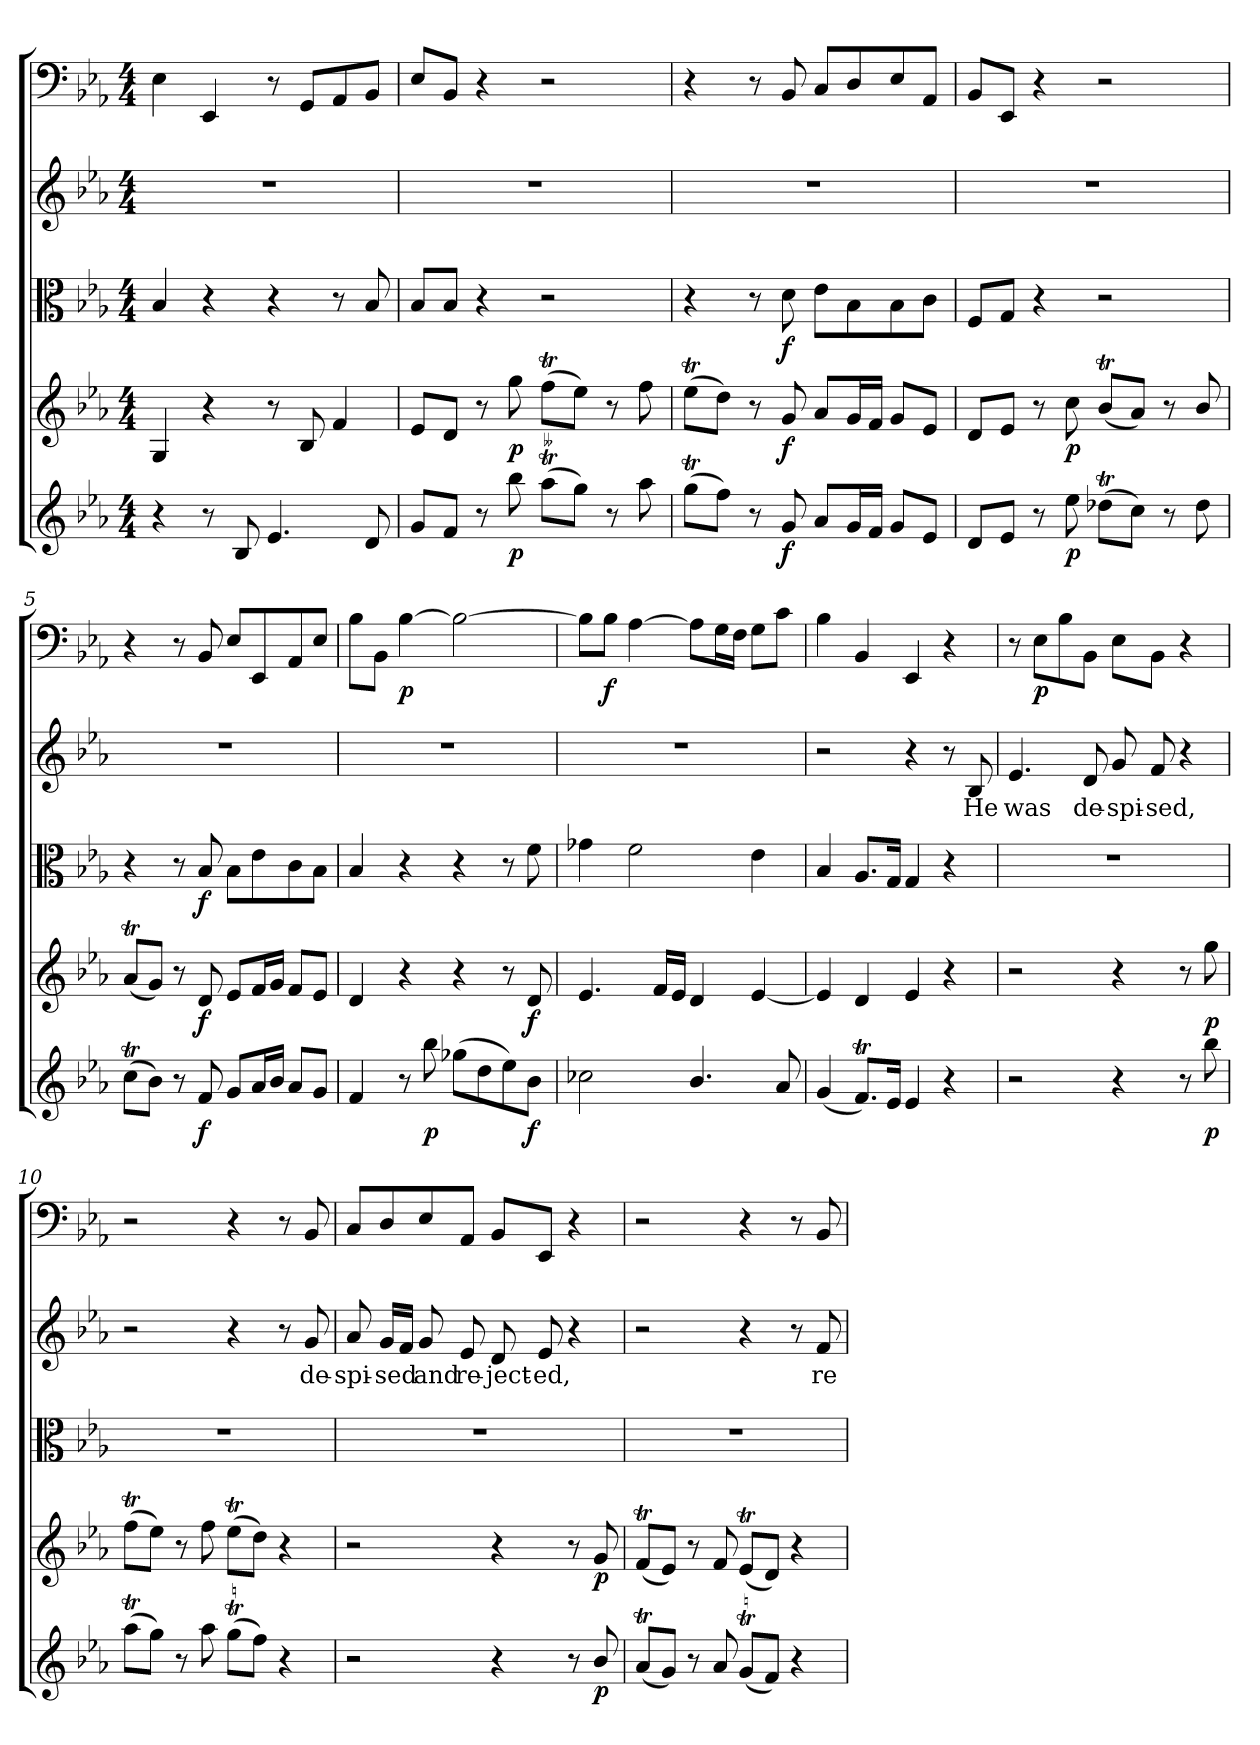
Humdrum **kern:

**kern	**dynam	**kern	**dynam	**kern	**dynam	**kern	**text	**kern	**dynam
*part5	*part5	*part4	*part4	*part3	*part3	*part2	*part2	*part1	*part1
*staff5	*staff5	*staff4	*staff4	*staff3	*staff3	*staff2	*staff2	*staff1	*staff1
*clefG2	*	*clefG2	*	*clefC3	*	*clefG2	*	*clefF4	*
*k[b-e-a-]	*	*k[b-e-a-]	*	*k[b-e-a-]	*	*k[b-e-a-]	*	*k[b-e-a-]	*
*E-:	*	*E-:	*	*E-:	*	*E-:	*	*E-:	*
*M4/4	*	*M4/4	*	*M4/4	*	*M4/4	*	*M4/4	*
=1	=1	=1	=1	=1	=1	=1	=1	=1	=1
4r	.	4G/	.	4B-/	.	1r	.	4E-\	.
8r	.	4r	.	4r	.	.	.	4EE-/	.
8B-/	.	.	.	.	.	.	.	.	.
4.e-/	.	8r	.	4r	.	.	.	8r	.
.	.	8B-/	.	.	.	.	.	8GG/L	.
.	.	4f/	.	8r	.	.	.	8AA-/	.
8d/	.	.	.	8B-/	.	.	.	8BB-/J	.
=2	=2	=2	=2	=2	=2	=2	=2	=2	=2
8g/L	.	8e-/L	.	8B-/L	.	1r	.	8E-/L	.
8f/J	.	8d/J	.	8B-/J	.	.	.	8BB-/J	.
8r	.	8r	.	4r	.	.	.	4r	.
8bb-\	p	8gg\	p	.	.	.	.	.	.
!LO:TR:acc=--	!	!	!	!	!	!	!	!	!
(8aa-t\L	.	(8ffT\L	.	2r	.	.	.	2r	.
8gg\J)	.	8ee-\J)	.	.	.	.	.	.	.
8r	.	8r	.	.	.	.	.	.	.
8aa-\	.	8ff\	.	.	.	.	.	.	.
=3	=3	=3	=3	=3	=3	=3	=3	=3	=3
(8ggt\L	.	(8ee-T\L	.	4r	.	1r	.	4r	.
8ff\J)	.	8dd\J)	.	.	.	.	.	.	.
8r	.	8r	.	8r	.	.	.	8r	.
8g/	f	8g/	f	8d\	f	.	.	8BB-/	.
8a-/L	.	8a-/L	.	8e-\L	.	.	.	8C/L	.
16g/L	.	16g/L	.	8B-\	.	.	.	8D/	.
16f/JJ	.	16f/JJ	.	.	.	.	.	.	.
8g/L	.	8g/L	.	8B-\	.	.	.	8E-/	.
8e-/J	.	8e-/J	.	8c\J	.	.	.	8AA-/J	.
=4	=4	=4	=4	=4	=4	=4	=4	=4	=4
8d/L	.	8d/L	.	8F/L	.	1r	.	8BB-/L	.
8e-/J	.	8e-/J	.	8G/J	.	.	.	8EE-/J	.
8r	.	8r	.	4r	.	.	.	4r	.
8ee-\	p	8cc\	p	.	.	.	.	.	.
(8dd-XT\L	.	(8b-T/L	.	2r	.	.	.	2r	.
8cc\J)	.	8a-/J)	.	.	.	.	.	.	.
8r	.	8r	.	.	.	.	.	.	.
8dd-\	.	8b-/	.	.	.	.	.	.	.
=5	=5	=5	=5	=5	=5	=5	=5	=5	=5
(8ccT\L	.	(8a-T/L	.	4r	.	1r	.	4r	.
8b-\J)	.	8g/J)	.	.	.	.	.	.	.
8r	.	8r	.	8r	.	.	.	8r	.
8f/	f	8d/	f	8B-/	f	.	.	8BB-/	.
8g/L	.	8e-/L	.	8B-\L	.	.	.	8E-/L	.
16a-/L	.	16f/L	.	8e-\	.	.	.	8EE-/	.
16b-/JJ	.	16g/JJ	.	.	.	.	.	.	.
8a-/L	.	8f/L	.	8c\	.	.	.	8AA-/	.
8g/J	.	8e-/J	.	8B-\J	.	.	.	8E-/J	.
=6	=6	=6	=6	=6	=6	=6	=6	=6	=6
4f/	.	4d/	.	4B-/	.	1r	.	8B-\L	.
.	.	.	.	.	.	.	.	8BB-\J	.
8r	.	4r	.	4r	.	.	.	[4B-\	p
8bb-\	p	.	.	.	.	.	.	.	.
(8gg-X\L	.	4r	.	4r	.	.	.	2B-\_	.
8dd\	.	.	.	.	.	.	.	.	.
8ee-\)	.	8r	.	8r	.	.	.	.	.
8b-\J	f	8d/	f	8f\	.	.	.	.	.
=7	=7	=7	=7	=7	=7	=7	=7	=7	=7
2cc-X\	.	4.e-/	.	4g-X\	.	1r	.	8B-\L]	.
.	.	.	.	.	.	.	.	8B-\J	f
.	.	.	.	2f\	.	.	.	[4A-\	.
.	.	16f/LL	.	.	.	.	.	.	.
.	.	16e-/JJ	.	.	.	.	.	.	.
4.b-/	.	4d/	.	.	.	.	.	8A-\L]	.
.	.	.	.	.	.	.	.	16G\L	.
.	.	.	.	.	.	.	.	16F\JJ	.
.	.	[4e-/	.	4e-\	.	.	.	8G\L	.
8a-/	.	.	.	.	.	.	.	8c\J	.
=8	=8	=8	=8	=8	=8	=8	=8	=8	=8
(4g/	.	4e-/]	.	4B-/	.	2r	.	4B-\	.
8.fT/L)	.	4d/	.	8.A-/L	.	.	.	4BB-/	.
16e-/Jk	.	.	.	16G/Jk	.	.	.	.	.
4e-/	.	4e-/	.	4G/	.	4r	.	4EE-/	.
4r	.	4r	.	4r	.	8r	.	4r	.
.	.	.	.	.	.	8B-/	He	.	.
=9	=9	=9	=9	=9	=9	=9	=9	=9	=9
2r	.	2r	.	1r	.	4.e-/	was	8r	.
.	.	.	.	.	.	.	.	8E-\L	p
.	.	.	.	.	.	.	.	8B-\	.
.	.	.	.	.	.	8d/	de-	8BB-\J	.
4r	.	4r	.	.	.	8g/	-spi-	8E-\L	.
.	.	.	.	.	.	8f/	-sed,	8BB-\J	.
8r	.	8r	.	.	.	4r	.	4r	.
8bb-\	p	8gg\	p	.	.	.	.	.	.
=10	=10	=10	=10	=10	=10	=10	=10	=10	=10
(8aa-T\L	.	(8ffT\L	.	1r	.	2r	.	2r	.
8gg\J)	.	8ee-\J)	.	.	.	.	.	.	.
8r	.	8r	.	.	.	.	.	.	.
8aa-\	.	8ff\	.	.	.	.	.	.	.
(8ggT\L	.	(8ee-T\L	.	.	.	4r	.	4r	.
8ff\J)	.	8dd\J)	.	.	.	.	.	.	.
4r	.	4r	.	.	.	8r	.	8r	.
.	.	.	.	.	.	8g/	de-	8BB-/	.
=11	=11	=11	=11	=11	=11	=11	=11	=11	=11
2r	.	2r	.	1r	.	8a-/	-spi-	8C/L	.
.	.	.	.	.	.	16g/LL	-sed	8D/	.
.	.	.	.	.	.	16f/JJ	.	.	.
.	.	.	.	.	.	8g/	and	8E-/	.
.	.	.	.	.	.	8e-/	re-	8AA-/J	.
4r	.	4r	.	.	.	8d/	-ject-	8BB-/L	.
.	.	.	.	.	.	8e-/	-ed,	8EE-/J	.
8r	.	8r	.	.	.	4r	.	4r	.
8b-/	p	8g/	p	.	.	.	.	.	.
=12	=12	=12	=12	=12	=12	=12	=12	=12	=12
(8a-T/L	.	(8fT/L	.	1r	.	2r	.	2r	.
8g/J)	.	8e-/J)	.	.	.	.	.	.	.
8r	.	8r	.	.	.	.	.	.	.
8a-/	.	8f/	.	.	.	.	.	.	.
(8gT/L	.	(8e-T/L	.	.	.	4r	.	4r	.
8f/J)	.	8d/J)	.	.	.	.	.	.	.
4r	.	4r	.	.	.	8r	.	8r	.
.	.	.	.	.	.	8f/	re-	8BB-/	.
=	=	=	=	=	=	=	=	=	=
*-	*-	*-	*-	*-	*-	*-	*-	*-	*-
